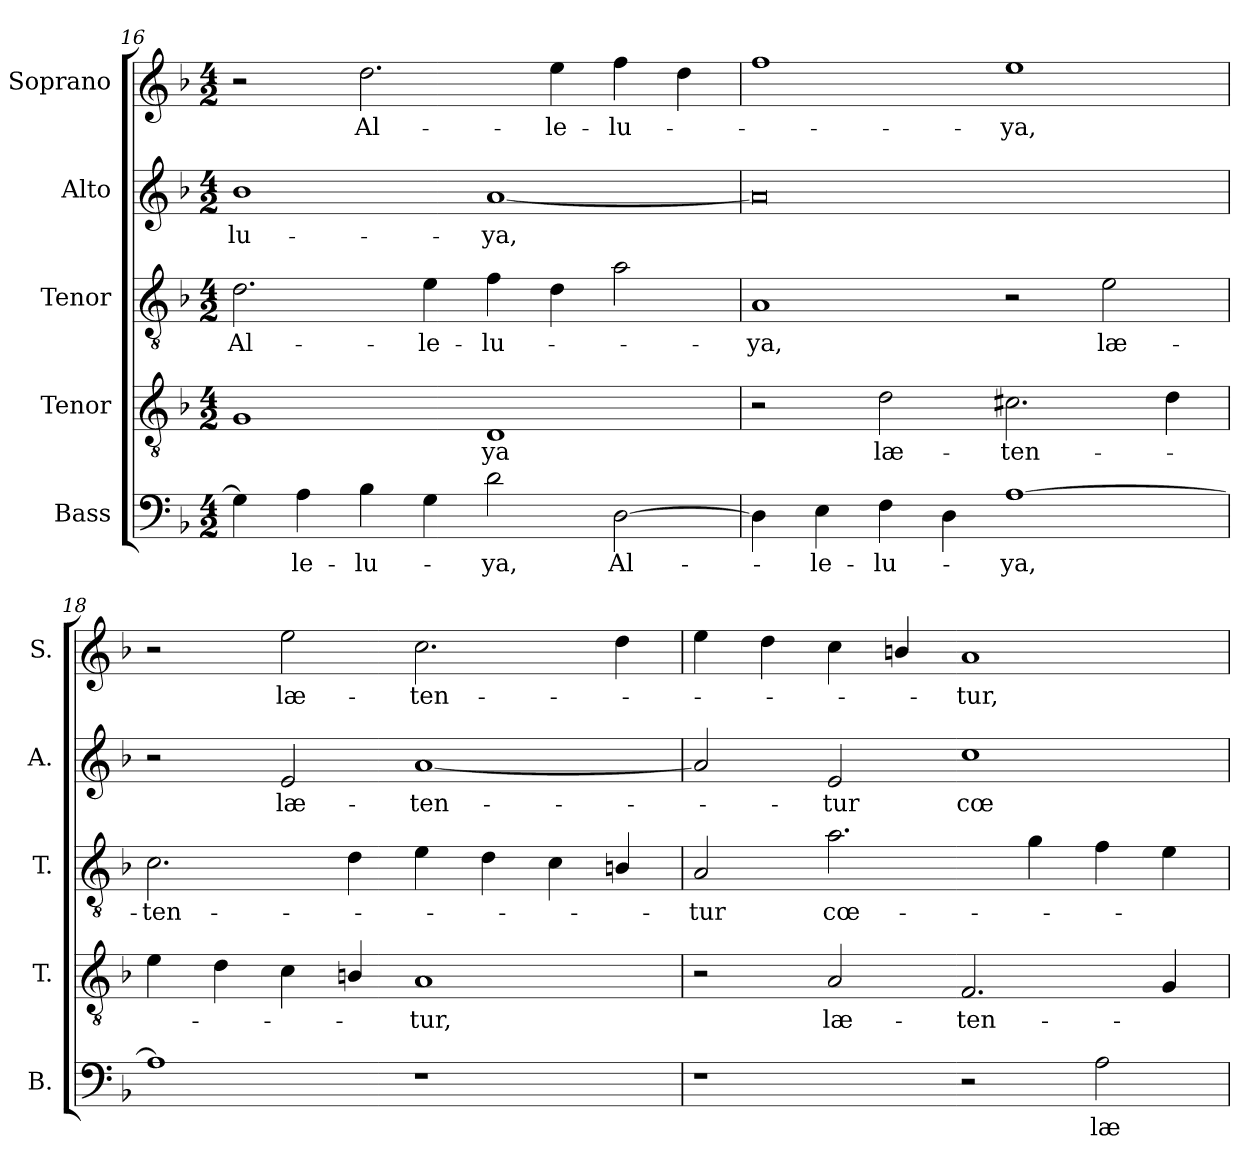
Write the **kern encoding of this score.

**kern	**text	**kern	**text	**kern	**text	**kern	**text	**kern	**text
*part5	*part5	*part4	*part4	*part3	*part3	*part2	*part2	*part1	*part1
*staff5	*staff5	*staff4	*staff4	*staff3	*staff3	*staff2	*staff2	*staff1	*staff1
*I"Bass	*	*I"Tenor	*	*I"Tenor	*	*I"Alto	*	*I"Soprano	*
*I'B.	*	*I'T.	*	*I'T.	*	*I'A.	*	*I'S.	*
!!LO:LB:g=z
*clefF4	*	*clefGv2	*	*clefGv2	*	*clefG2	*	*clefG2	*
*	*	*ITrd7c12	*	*ITrd7c12	*	*	*	*	*
*k[b-]	*	*k[b-]	*	*k[b-]	*	*k[b-]	*	*k[b-]	*
*F:	*	*F:	*	*F:	*	*F:	*	*F:	*
*M4/2	*	*M4/2	*	*M4/2	*	*M4/2	*	*M4/2	*
=16	=16	=16	=16	=16	=16	=16	=16	=16	=16
!	!	!	!	!	!LO:LY:b:color=#000000	!	!	!	!
!	!	!	!	!	!	!	!LO:LY:b:color=#000000	!	!
4Gi\]	.	1GGi	.	2.Di\	Al-	1b-i	-lu-	2r	.
!	!LO:LY:b:color=#000000	!	!	!	!	!	!	!	!
4Ai\	-le-	.	.	.	.	.	.	.	.
!	!LO:LY:b:color=#000000	!	!	!	!	!	!	!	!
!	!	!	!	!	!	!	!	!	!LO:LY:b:color=#000000
4B-i\	-lu-	.	.	.	.	.	.	2.ddi\	Al-
!	!	!	!	!	!LO:LY:b:color=#000000	!	!	!	!
4Gi\	.	.	.	4Ei\	-le-	.	.	.	.
!	!LO:LY:b:color=#000000	!	!	!	!	!	!	!	!
!	!	!	!LO:LY:b:color=#000000	!	!	!	!	!	!
!	!	!	!	!	!LO:LY:b:color=#000000	!	!	!	!
!	!	!	!	!	!	!	!LO:LY:b:color=#000000	!	!
2di\	-ya,	1DDi	-ya	4Fi\	-lu-	[1ai	-ya,	.	.
!	!	!	!	!	!	!	!	!	!LO:LY:b:color=#000000
.	.	.	.	4Di\	.	.	.	4eei\	-le-
!	!LO:LY:b:color=#000000	!	!	!	!	!	!	!	!
!	!	!	!	!	!	!	!	!	!LO:LY:b:color=#000000
[2Di\	Al-	.	.	2Ai\	.	.	.	4ffi\	-lu-
.	.	.	.	.	.	.	.	4ddi\	.
=17	=17	=17	=17	=17	=17	=17	=17	=17	=17
!	!	!	!	!	!LO:LY:b:color=#000000	!	!	!	!
4Di\]	.	2r	.	1AAi	-ya,	0ai]	.	1ffi	.
!	!LO:LY:b:color=#000000	!	!	!	!	!	!	!	!
4Ei\	-le-	.	.	.	.	.	.	.	.
!	!LO:LY:b:color=#000000	!	!	!	!	!	!	!	!
!	!	!	!LO:LY:b:color=#000000	!	!	!	!	!	!
4Fi\	-lu-	2Di\	læ-	.	.	.	.	.	.
4Di\	.	.	.	.	.	.	.	.	.
!	!LO:LY:b:color=#000000	!	!	!	!	!	!	!	!
!	!	!	!LO:LY:b:color=#000000	!	!	!	!	!	!
!	!	!	!	!	!	!	!	!	!LO:LY:b:color=#000000
[1Ai	-ya,	2.C#Xi\	-ten-	2r	.	.	.	1eei	-ya,
!	!	!	!	!	!LO:LY:b:color=#000000	!	!	!	!
.	.	.	.	2Ei\	læ-	.	.	.	.
.	.	4Di\	.	.	.	.	.	.	.
=18	=18	=18	=18	=18	=18	=18	=18	=18	=18
!	!	!	!	!	!LO:LY:b:color=#000000	!	!	!	!
1Ai]	.	4Ei\	.	2.Ci\	-ten-	2r	.	2r	.
.	.	4Di\	.	.	.	.	.	.	.
!	!	!	!	!	!	!	!LO:LY:b:color=#000000	!	!
!	!	!	!	!	!	!	!	!	!LO:LY:b:color=#000000
.	.	4Ci\	.	.	.	2ei/	læ-	2eei\	læ-
.	.	4BBni/	.	4Di\	.	.	.	.	.
!	!	!	!LO:LY:b:color=#000000	!	!	!	!	!	!
!	!	!	!	!	!	!	!LO:LY:b:color=#000000	!	!
!	!	!	!	!	!	!	!	!	!LO:LY:b:color=#000000
1r	.	1AAi	-tur,	4Ei\	.	[1ai	-ten-	2.cci\	-ten-
.	.	.	.	4Di\	.	.	.	.	.
.	.	.	.	4Ci\	.	.	.	.	.
.	.	.	.	4BBni/	.	.	.	4ddi\	.
=19	=19	=19	=19	=19	=19	=19	=19	=19	=19
!	!	!	!	!	!LO:LY:b:color=#000000	!	!	!	!
1r	.	2r	.	2AAi/	-tur	2ai/]	.	4eei\	.
.	.	.	.	.	.	.	.	4ddi\	.
!	!	!	!LO:LY:b:color=#000000	!	!	!	!	!	!
!	!	!	!	!	!LO:LY:b:color=#000000	!	!	!	!
!	!	!	!	!	!	!	!LO:LY:b:color=#000000	!	!
.	.	2AAi/	læ-	2.Ai\	cœ-	2ei/	-tur	4cci\	.
.	.	.	.	.	.	.	.	4bni/	.
!	!	!	!LO:LY:b:color=#000000	!	!	!	!	!	!
!	!	!	!	!	!	!	!LO:LY:b:color=#000000	!	!
!	!	!	!	!	!	!	!	!	!LO:LY:b:color=#000000
2r	.	2.FFi/	-ten-	.	.	1cci	cœ-	1ai	-tur,
.	.	.	.	4Gi\	.	.	.	.	.
!	!LO:LY:b:color=#000000	!	!	!	!	!	!	!	!
2Ai\	læ-	.	.	4Fi\	.	.	.	.	.
.	.	4GGi/	.	4Ei\	.	.	.	.	.
=	=	=	=	=	=	=	=	=	=
*-	*-	*-	*-	*-	*-	*-	*-	*-	*-
